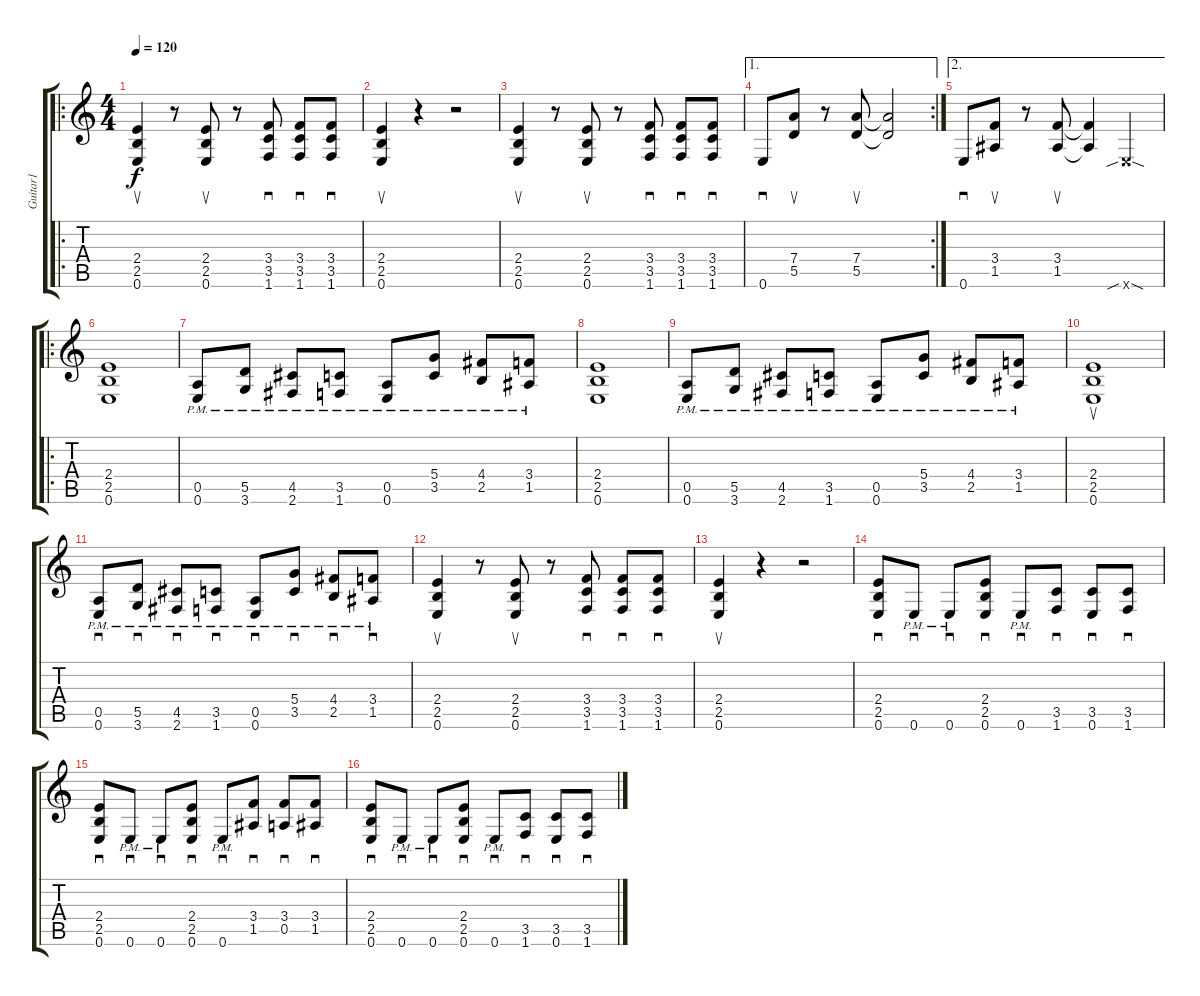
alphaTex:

\track ("Guitar1" "Guitar1") {instrument overdrivenguitar}
\staff {score tabs}
\tuning (E4 B3 G3 D3 A2 E2) {hide}
\ro
\ts (4 4)
\tempo 120
\clef g2
\ks c
(2.4 2.5 0.6).4{su dy f} r.8 (2.4 2.5 0.6).8{su} r.8 (3.4 3.5 1.6).8{sd} (3.4 3.5 1.6).8{sd} (3.4 3.5 1.6).8{sd} |
(2.4 2.5 0.6).4{su} r.4 r.2 |
(2.4 2.5 0.6).4{su} r.8 (2.4 2.5 0.6).8{su} r.8 (3.4 3.5 1.6).8{sd} (3.4 3.5 1.6).8{sd} (3.4 3.5 1.6).8{sd} |
\ae 1
\rc 2
0.6.8{sd} (7.4 5.5).8{su} r.8 (7.4 5.5).8{su} (7.4{t} 5.5{t}).2 |
\ae 2
0.6.8{sd} (3.4 1.5).8{su} r.8 (3.4 1.5).8{su} (3.4{t} 1.5{t}).4 0.6{sib sod x}.4 |
\ro
(2.4 2.5 0.6).1 |
(0.5{pm} 0.6{pm}).8 (5.5{pm} 3.6{pm}).8 (4.5{pm} 2.6{pm}).8 (3.5{pm} 1.6{pm}).8 (0.5{pm} 0.6{pm}).8 (5.4{pm} 3.5{pm}).8 (4.4{pm} 2.5{pm}).8 (3.4{pm} 1.5{pm}).8 |
(2.4 2.5 0.6).1 |
(0.5{pm} 0.6{pm}).8 (5.5{pm} 3.6{pm}).8 (4.5{pm} 2.6{pm}).8 (3.5{pm} 1.6{pm}).8 (0.5{pm} 0.6{pm}).8 (5.4{pm} 3.5{pm}).8 (4.4{pm} 2.5{pm}).8 (3.4{pm} 1.5{pm}).8 |
(2.4 2.5 0.6).1{su} |
(0.5{pm} 0.6{pm}).8{sd} (5.5{pm} 3.6{pm}).8{sd} (4.5{pm} 2.6{pm}).8{sd} (3.5{pm} 1.6{pm}).8{sd} (0.5{pm} 0.6{pm}).8{sd} (5.4{pm} 3.5{pm}).8{sd} (4.4{pm} 2.5{pm}).8{sd} (3.4{pm} 1.5{pm}).8{sd} |
(2.4 2.5 0.6).4{su} r.8 (2.4 2.5 0.6).8{su} r.8 (3.4 3.5 1.6).8{sd} (3.4 3.5 1.6).8{sd} (3.4 3.5 1.6).8{sd} |
(2.4 2.5 0.6).4{su} r.4 r.2 |
(2.4 2.5 0.6).8{sd} 0.6{pm}.8{sd} 0.6{pm}.8{sd} (2.4 2.5 0.6).8{sd} 0.6{pm}.8{sd} (3.5 1.6).8{sd} (3.5 0.6).8{sd} (3.5 1.6).8{sd} |
(2.4 2.5 0.6).8{sd} 0.6{pm}.8{sd} 0.6{pm}.8{sd} (2.4 2.5 0.6).8{sd} 0.6{pm}.8{sd} (3.4 1.5).8{sd} (3.4 0.5).8{sd} (3.4 1.5).8{sd} |
(2.4 2.5 0.6).8{sd} 0.6{pm}.8{sd} 0.6{pm}.8{sd} (2.4 2.5 0.6).8{sd} 0.6{pm}.8{sd} (3.5 1.6).8{sd} (3.5 0.6).8{sd} (3.5 1.6).8{sd}
